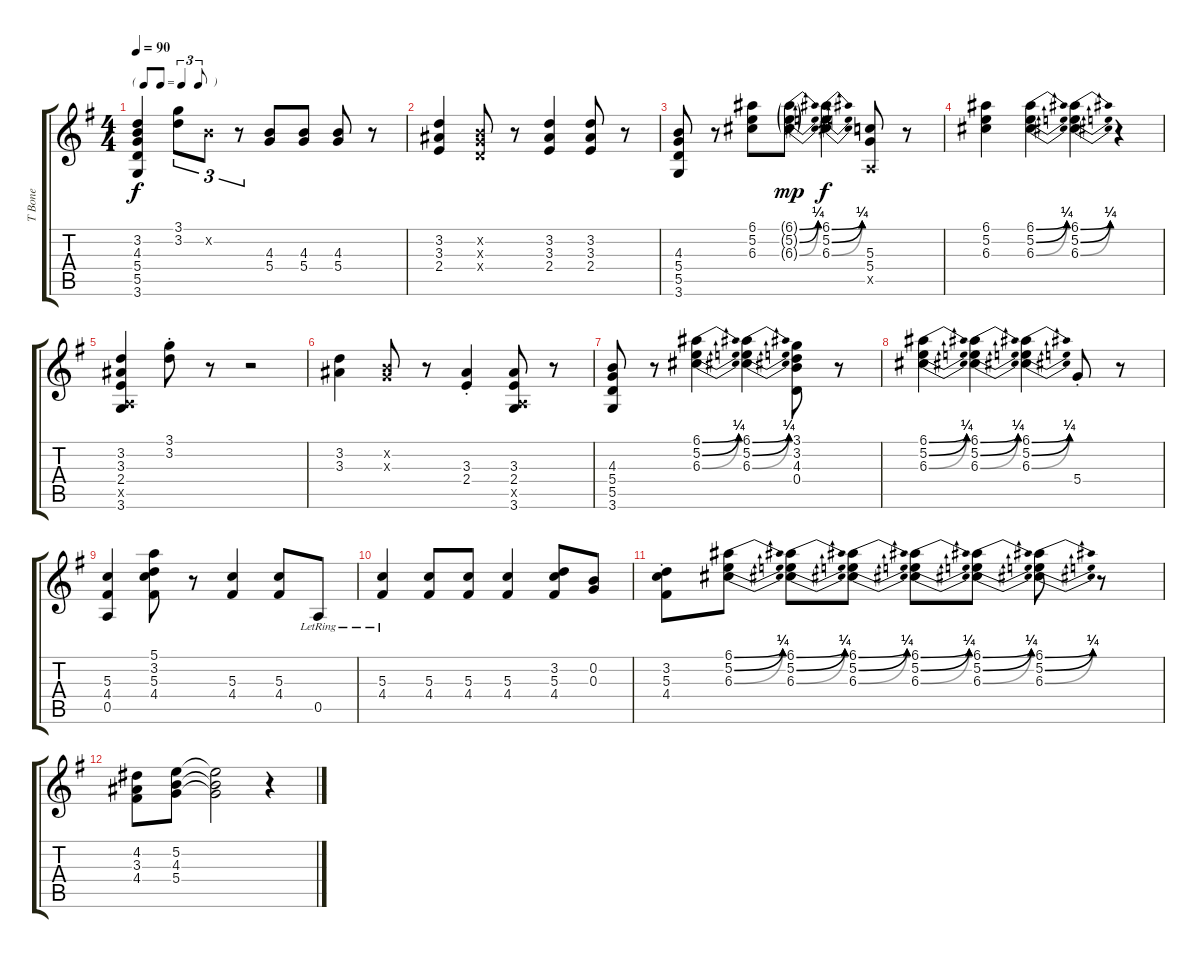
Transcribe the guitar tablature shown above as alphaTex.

\track ("T Bone" "T Bone") {instrument electricguitarjazz}
\staff {score tabs}
\tuning (E4 B3 G3 D3 A2 E2) {hide}
\ts (4 4)
\tf triplet8th
\tempo 90
\clef g2
\ks g
(3.2 4.3 5.4 5.5 3.6).4{dy f} (3.1 3.2).8{tu (3 2)} 0.2{x}.8{tu (3 2)} r.8{tu (3 2)} (4.3 5.4).8 (4.3 5.4).8 (4.3 5.4).8 r.8 |
(3.2 3.3 2.4).4 (0.2{x} 0.3{x} 0.4{x}).8 r.8 (3.2 3.3 2.4).4 (3.2 3.3 2.4).8 r.8 |
(4.3 5.4 5.5 3.6).8 r.8 (6.1 5.2 6.3).8 (6.1{be (bend 0 0 60 1) g} 5.2{be (bend 0 0 60 1) g} 6.3{be (bend 0 0 60 1) g}).8{dy mp} (6.1{be (bend 0 0 60 1)} 5.2{be (bend 0 0 60 1)} 6.3{be (bend 0 0 60 1)}).4{dy f} (5.3 5.4 0.5{x}).8 r.8 |
(6.1 5.2 6.3).4 (6.1{be (bend 0 0 60 1)} 5.2{be (bend 0 0 60 1)} 6.3{be (bend 0 0 60 1)}).4 (6.1{be (bend 0 0 60 1)} 5.2{be (bend 0 0 60 1)} 6.3{be (bend 0 0 60 1)}).4 r.4 |
(3.2 3.3 2.4 0.5{x} 3.6).4 (3.1{st} 3.2).8 r.8 r.2 |
(3.2 3.3).4 (0.2{x} 0.3{x}).8 r.8 (3.3 2.4{st}).4 (3.3 2.4 0.5{x} 3.6).8 r.8 |
(4.3 5.4 5.5 3.6).8 r.8 (6.1{be (bend 0 0 60 1)} 5.2{be (bend 0 0 60 1)} 6.3{be (bend 0 0 60 1)}).4 (6.1{be (bend 0 0 60 1)} 5.2{be (bend 0 0 60 1)} 6.3{be (bend 0 0 60 1)}).4 (3.1 3.2 4.3 0.4).8 r.8 |
(6.1{be (bend 0 0 60 1)} 5.2{be (bend 0 0 60 1)} 6.3{be (bend 0 0 60 1)}).4 (6.1{be (bend 0 0 60 1)} 5.2{be (bend 0 0 60 1)} 6.3{be (bend 0 0 60 1)}).4 (6.1{be (bend 0 0 60 1)} 5.2{be (bend 0 0 60 1)} 6.3{be (bend 0 0 60 1)}).4 5.4{st}.8 r.8 |
(5.3 4.4 0.5).4 (5.1 3.2 5.3 4.4).8 r.8 (5.3 4.4).4 (5.3 4.4).8 0.5{lr}.8 |
(5.3{lr} 4.4).4 (5.3 4.4).8 (5.3 4.4).8 (5.3 4.4).4 (3.2 5.3 4.4).8 (0.2 0.3).8 |
(3.2{st} 5.3 4.4).8 (6.1{be (bend 0 0 60 1)} 5.2{be (bend 0 0 60 1)} 6.3{be (bend 0 0 60 1)}).8 (6.1{be (bend 0 0 60 1)} 5.2{be (bend 0 0 60 1)} 6.3{be (bend 0 0 60 1)}).8 (6.1{be (bend 0 0 60 1)} 5.2{be (bend 0 0 60 1)} 6.3{be (bend 0 0 60 1)}).8 (6.1{be (bend 0 0 60 1)} 5.2{be (bend 0 0 60 1)} 6.3{be (bend 0 0 60 1)}).8 (6.1{be (bend 0 0 60 1)} 5.2{be (bend 0 0 60 1)} 6.3{be (bend 0 0 60 1)}).8 (6.1{be (bend 0 0 60 1)} 5.2{be (bend 0 0 60 1)} 6.3{be (bend 0 0 60 1)}).8 r.8 |
(4.2 3.3 4.4).8 (5.2 4.3 5.4).8 (5.2{t} 4.3{t} 5.4{t}).2 r.4
